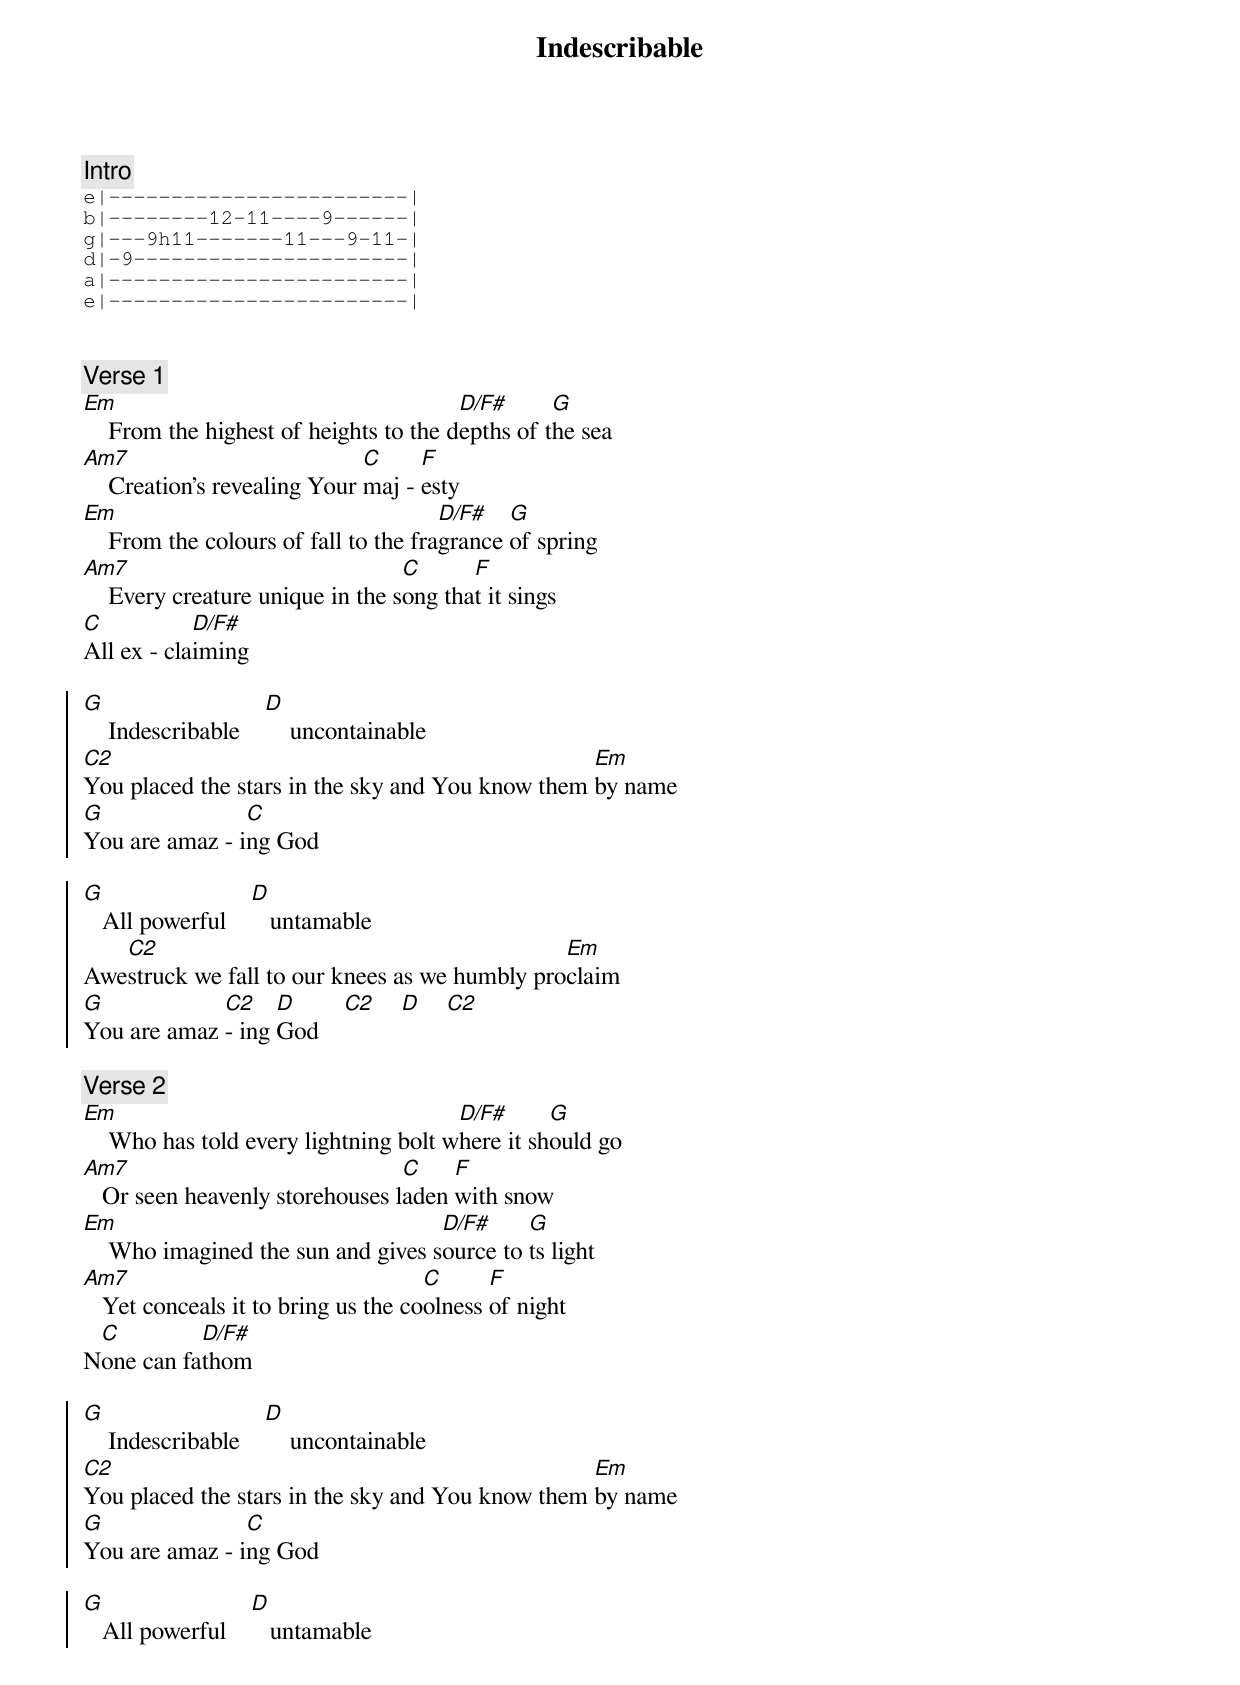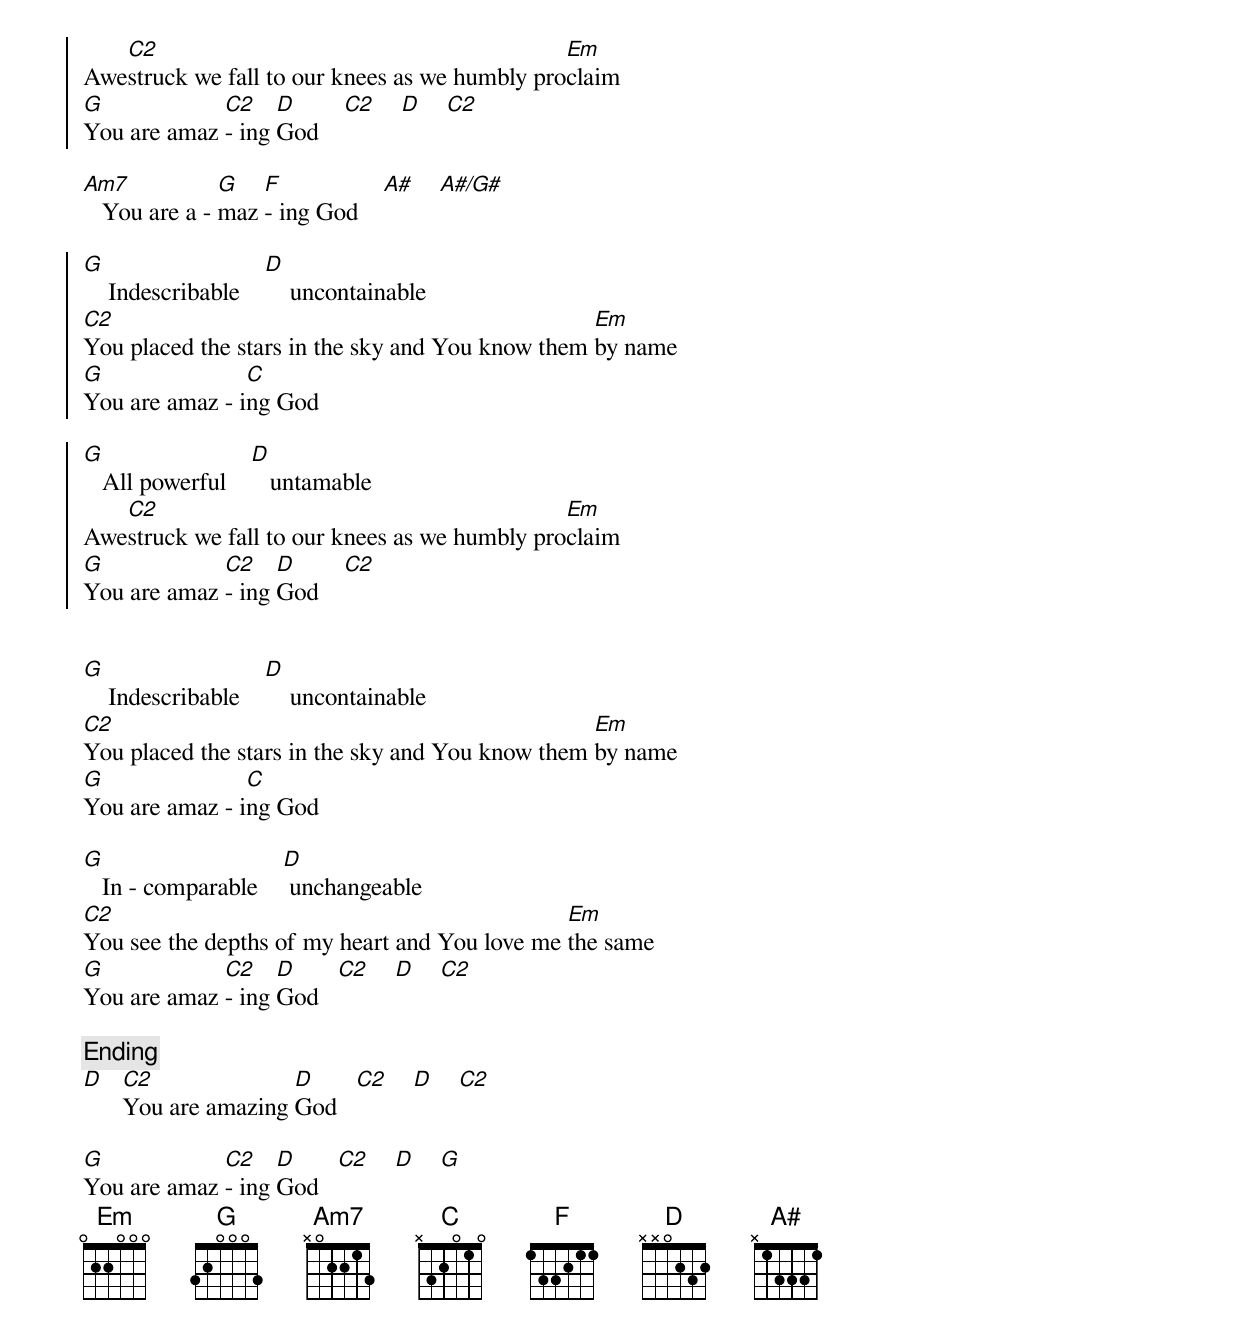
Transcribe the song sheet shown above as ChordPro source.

{title: Indescribable}
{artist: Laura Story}
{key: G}
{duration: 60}
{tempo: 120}
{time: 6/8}
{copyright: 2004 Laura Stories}

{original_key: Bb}
{c: Intro}
{sot}
e|------------------------|
b|--------12-11----9------|
g|---9h11-------11---9-11-|
d|-9----------------------|
a|------------------------|
e|------------------------|
{eot}


{c: Verse 1}
[Em]    From the highest of heights to the d[D/F#]epths of t[G]he sea
[Am7]    Creation's revealing Your [C]maj - [F]esty
[Em]    From the colours of fall to the fra[D/F#]grance [G]of spring
[Am7]    Every creature unique in the s[C]ong tha[F]t it sings
[C]All ex - cla[D/F#]iming

{soc}
[G]    Indescribable    [D]    uncontainable
[C2]You placed the stars in the sky and You know them [Em]by name
[G]You are amaz - i[C]ng God

[G]   All powerful    [D]   untamable
Awe[C2]struck we fall to our knees as we humbly pro[Em]claim
[G]You are amaz [C2]- ing [D]God    [C2]    [D]    [C2]
{eoc}

{c: Verse 2}
[Em]    Who has told every lightning bolt w[D/F#]here it sh[G]ould go
[Am7]   Or seen heavenly storehouses l[C]aden [F]with snow
[Em]    Who imagined the sun and gives s[D/F#]ource to [G]ts light
[Am7]   Yet conceals it to bring us the co[C]olness [F]of night
N[C]one can fa[D/F#]thom

{soc}
[G]    Indescribable    [D]    uncontainable
[C2]You placed the stars in the sky and You know them [Em]by name
[G]You are amaz - i[C]ng God

[G]   All powerful    [D]   untamable
Awe[C2]struck we fall to our knees as we humbly pro[Em]claim
[G]You are amaz [C2]- ing [D]God    [C2]    [D]    [C2]
{eoc}

[Am7]   You are a - [G]maz [F]- ing God    [A#]    [A#/G#]

{soc}
[G]    Indescribable    [D]    uncontainable
[C2]You placed the stars in the sky and You know them [Em]by name
[G]You are amaz - i[C]ng God

[G]   All powerful    [D]   untamable
Awe[C2]struck we fall to our knees as we humbly pro[Em]claim
[G]You are amaz [C2]- ing [D]God    [C2]
{eoc}


[G]    Indescribable    [D]    uncontainable
[C2]You placed the stars in the sky and You know them [Em]by name
[G]You are amaz - i[C]ng God

[G]   In - comparable    [D] unchangeable
[C2]You see the depths of my heart and You love me [Em]the same
[G]You are amaz [C2]- ing [D]God   [C2]    [D]    [C2]

{c: Ending}
[D]   [C2]You are amazing [D]God   [C2]    [D]    [C2]

[G]You are amaz [C2]- ing [D]God   [C2]    [D]    [G]
